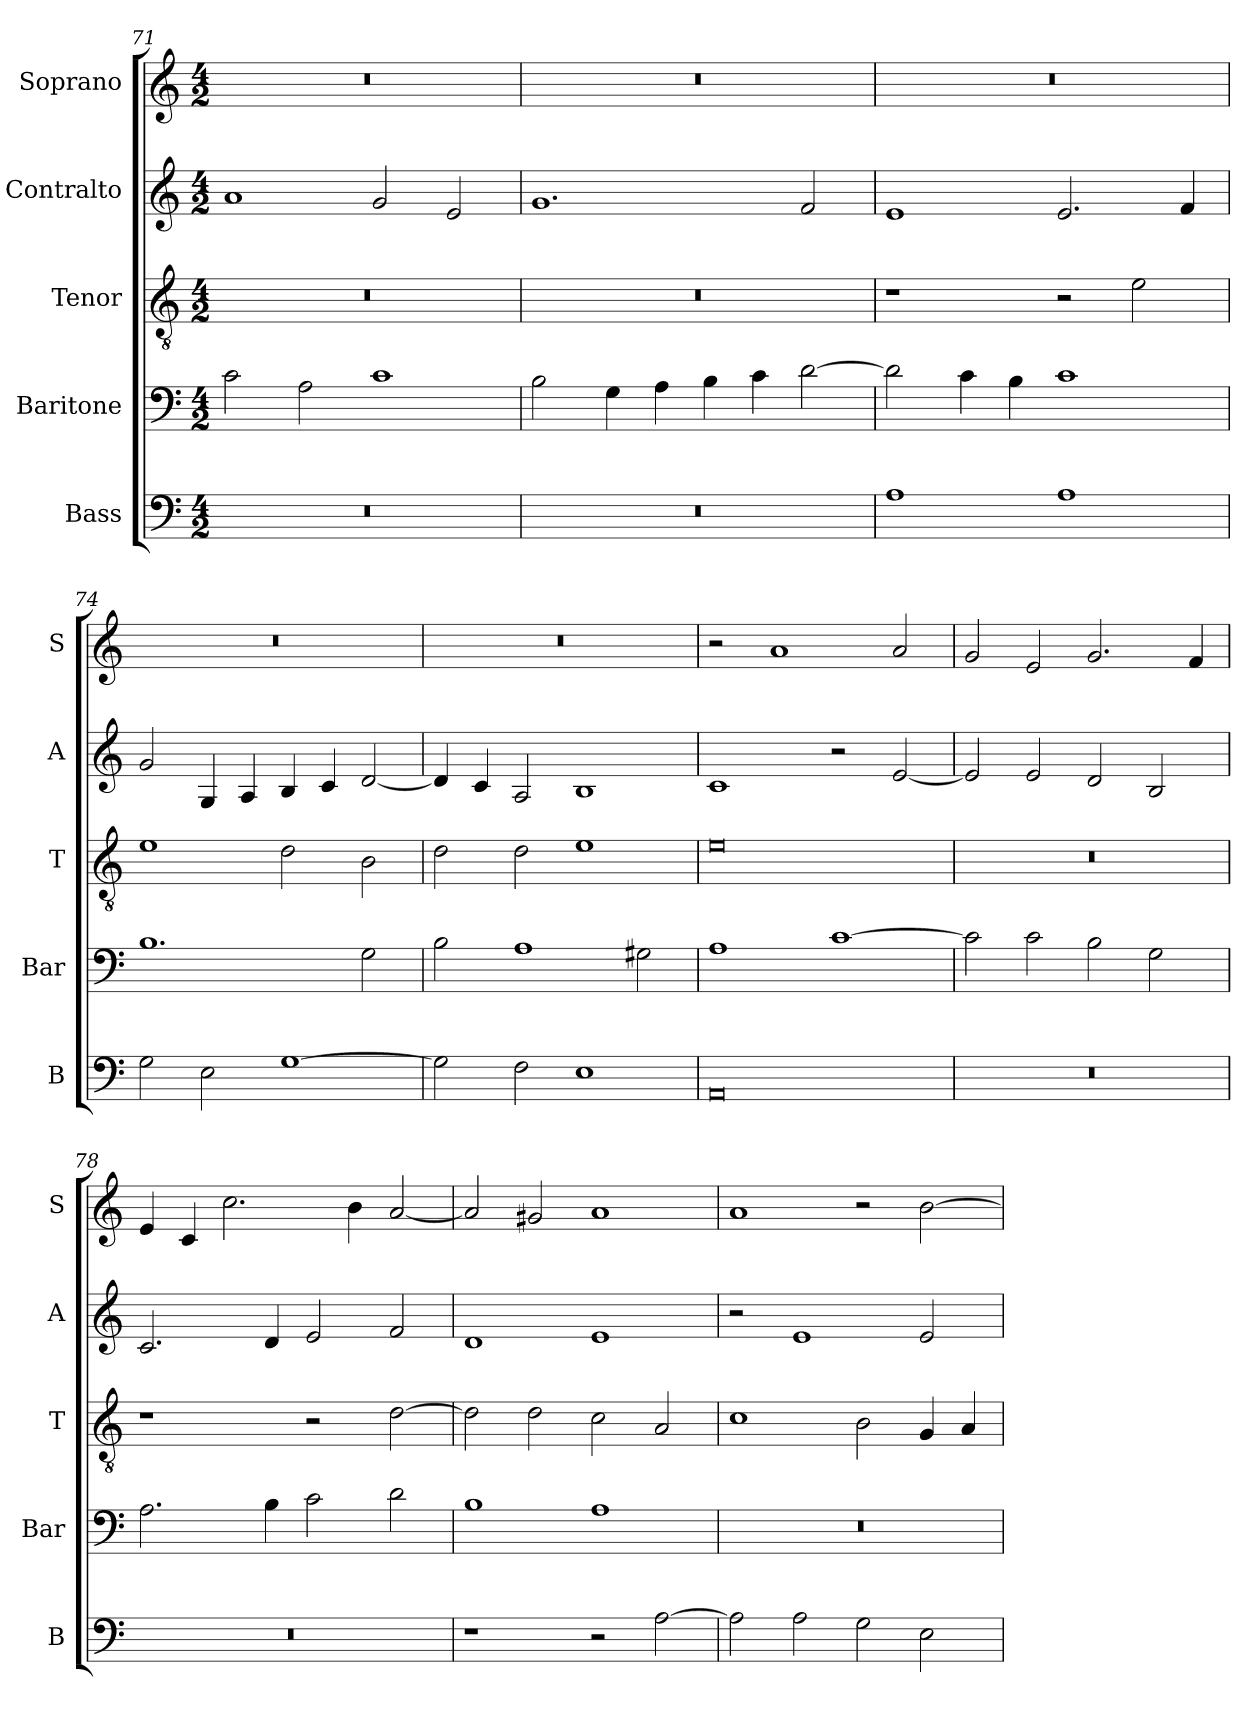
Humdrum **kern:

**kern	**kern	**kern	**kern	**kern
*part5	*part4	*part3	*part2	*part1
*staff5	*staff4	*staff3	*staff2	*staff1
*I"Bass	*I"Baritone	*I"Tenor	*I"Contralto	*I"Soprano
*I'B	*I'Bar	*I'T	*I'A	*I'S
*clefF4	*clefF4	*clefGv2	*clefG2	*clefG2
*k[]	*k[]	*k[]	*k[]	*k[]
*A:aeo	*A:aeo	*A:aeo	*A:aeo	*A:aeo
*M4/2	*M4/2	*M4/2	*M4/2	*M4/2
=71	=71	=71	=71	=71
0r	2c	0r	1a	0r
.	2A	.	.	.
.	1c	.	2g	.
.	.	.	2e	.
=72	=72	=72	=72	=72
0r	2B	0r	1.g	0r
.	4G	.	.	.
.	4A	.	.	.
.	4B	.	.	.
.	4c	.	.	.
.	[2d	.	2f	.
=73	=73	=73	=73	=73
1A	2d]	1r	1e	0r
.	4c	.	.	.
.	4B	.	.	.
1A	1c	2r	2.e	.
.	.	2e	.	.
.	.	.	4f	.
=74	=74	=74	=74	=74
2G	1.B	1e	2g	0r
2E	.	.	4G	.
.	.	.	4A	.
[1G	.	2d	4B	.
.	.	.	4c	.
.	2G	2B	[2d	.
=75	=75	=75	=75	=75
2G]	2B	2d	4d]	0r
.	.	.	4c	.
2F	1A	2d	2A	.
1E	.	1e	1B	.
.	2G#X	.	.	.
=76	=76	=76	=76	=76
0AA	1A	0e	1c	2r
.	.	.	.	1a
.	[1c	.	2r	.
.	.	.	[2e	2a
=77	=77	=77	=77	=77
0r	2c]	0r	2e]	2g
.	2c	.	2e	2e
.	2B	.	2d	2.g
.	2G	.	2B	.
.	.	.	.	4f
=78	=78	=78	=78	=78
0r	2.A	1r	2.c	4e
.	.	.	.	4c
.	.	.	.	2.cc
.	4B	.	4d	.
.	2c	2r	2e	.
.	.	.	.	4b
.	2d	[2d	2f	[2a
=79	=79	=79	=79	=79
1r	1B	2d]	1d	2a]
.	.	2d	.	2g#X
2r	1A	2c	1e	1a
[2A	.	2A	.	.
=80	=80	=80	=80	=80
2A]	0r	1c	2r	1a
2A	.	.	1e	.
2G	.	2B	.	2r
2E	.	4G	2e	[2b
.	.	4A	.	.
=	=	=	=	=
*-	*-	*-	*-	*-
